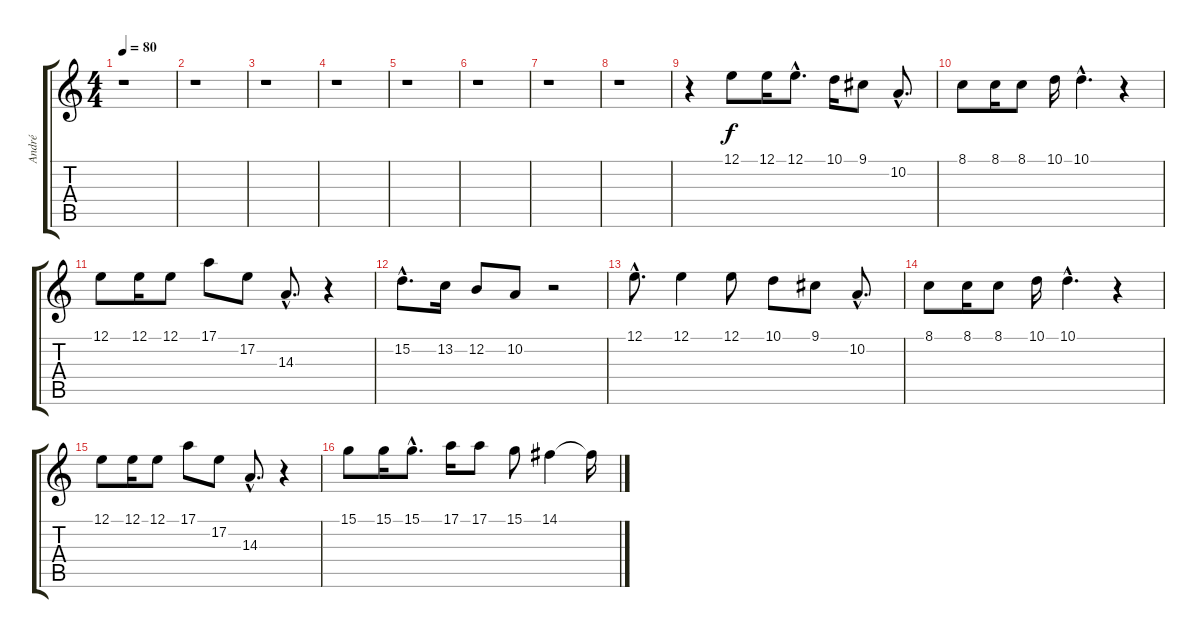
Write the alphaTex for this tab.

\track ("André" "André") {instrument lead6voice}
\staff {score tabs}
\tuning (E4 B3 G3 D3 A2 E2) {hide}
\ts (4 4)
\tempo 80
\clef g2
\ks c
r.1{dy f instrument lead6voice} |
r.1 |
r.1 |
r.1 |
r.1 |
r.1 |
r.1 |
r.1 |
r.4 12.1.8 12.1.16 12.1{hac}.8{d} 10.1.16 9.1.8 10.2{hac}.8{d} |
8.1.8 8.1.16 8.1.8 10.1.16 10.1{hac}.4{d} r.4 |
12.1.8 12.1.16 12.1.8 17.1.8 17.2.8 14.3{hac}.8{d} r.4 |
15.2{hac}.8{d} 13.2.16 12.2.8 10.2.8 r.2 |
12.1{hac}.8{d} 12.1.4 12.1.8 10.1.8 9.1.8 10.2{hac}.8{d} |
8.1.8 8.1.16 8.1.8 10.1.16 10.1{hac}.4{d} r.4 |
12.1.8 12.1.16 12.1.8 17.1.8 17.2.8 14.3{hac}.8{d} r.4 |
15.1.8 15.1.16 15.1{hac}.8{d} 17.1.16 17.1.8 15.1.8 14.1.4 14.1{t}.16
